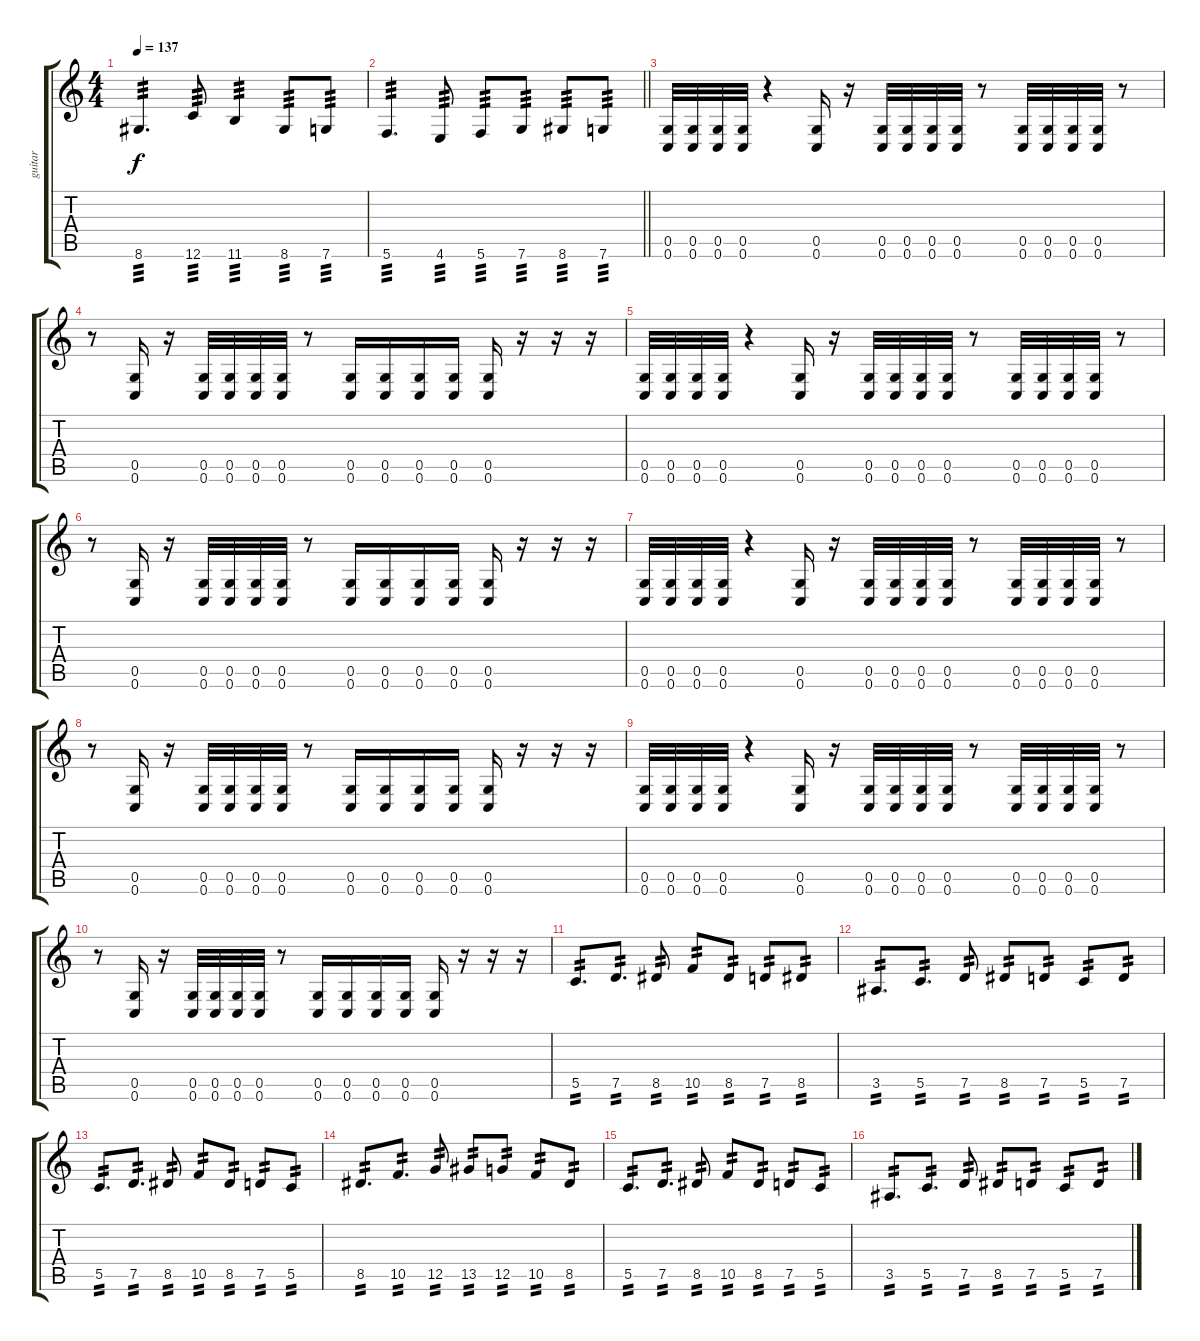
\track ("guitar" "guitar") {instrument distortionguitar}
\staff {score tabs}
\tuning (D4 A3 F3 C3 G2 C2) {hide}
\ts (4 4)
\tempo 137
\clef g2
\ks c
8.6.4{d tp 3 dy f} 12.6.8{tp 3} 11.6.4{tp 3} 8.6.8{tp 3} 7.6.8{tp 3} |
\barLineRight lightlight
5.6.4{d tp 3} 4.6.8{tp 3} 5.6.8{tp 3} 7.6.8{tp 3} 8.6.8{tp 3} 7.6.8{tp 3} |
(0.5 0.6).32 (0.5 0.6).32 (0.5 0.6).32 (0.5 0.6).32 r.4 (0.5 0.6).16 r.16 (0.5 0.6).32 (0.5 0.6).32 (0.5 0.6).32 (0.5 0.6).32 r.8 (0.5 0.6).32 (0.5 0.6).32 (0.5 0.6).32 (0.5 0.6).32 r.8 |
r.8 (0.5 0.6).16 r.16 (0.5 0.6).32 (0.5 0.6).32 (0.5 0.6).32 (0.5 0.6).32 r.8 (0.5 0.6).16 (0.5 0.6).16 (0.5 0.6).16 (0.5 0.6).16 (0.5 0.6).16 r.16 r.16 r.16 |
(0.5 0.6).32 (0.5 0.6).32 (0.5 0.6).32 (0.5 0.6).32 r.4 (0.5 0.6).16 r.16 (0.5 0.6).32 (0.5 0.6).32 (0.5 0.6).32 (0.5 0.6).32 r.8 (0.5 0.6).32 (0.5 0.6).32 (0.5 0.6).32 (0.5 0.6).32 r.8 |
r.8 (0.5 0.6).16 r.16 (0.5 0.6).32 (0.5 0.6).32 (0.5 0.6).32 (0.5 0.6).32 r.8 (0.5 0.6).16 (0.5 0.6).16 (0.5 0.6).16 (0.5 0.6).16 (0.5 0.6).16 r.16 r.16 r.16 |
(0.5 0.6).32 (0.5 0.6).32 (0.5 0.6).32 (0.5 0.6).32 r.4 (0.5 0.6).16 r.16 (0.5 0.6).32 (0.5 0.6).32 (0.5 0.6).32 (0.5 0.6).32 r.8 (0.5 0.6).32 (0.5 0.6).32 (0.5 0.6).32 (0.5 0.6).32 r.8 |
r.8 (0.5 0.6).16 r.16 (0.5 0.6).32 (0.5 0.6).32 (0.5 0.6).32 (0.5 0.6).32 r.8 (0.5 0.6).16 (0.5 0.6).16 (0.5 0.6).16 (0.5 0.6).16 (0.5 0.6).16 r.16 r.16 r.16 |
(0.5 0.6).32 (0.5 0.6).32 (0.5 0.6).32 (0.5 0.6).32 r.4 (0.5 0.6).16 r.16 (0.5 0.6).32 (0.5 0.6).32 (0.5 0.6).32 (0.5 0.6).32 r.8 (0.5 0.6).32 (0.5 0.6).32 (0.5 0.6).32 (0.5 0.6).32 r.8 |
r.8 (0.5 0.6).16 r.16 (0.5 0.6).32 (0.5 0.6).32 (0.5 0.6).32 (0.5 0.6).32 r.8 (0.5 0.6).16 (0.5 0.6).16 (0.5 0.6).16 (0.5 0.6).16 (0.5 0.6).16 r.16 r.16 r.16 |
5.5.8{d tp 2} 7.5.8{d tp 2} 8.5.8{tp 2} 10.5.8{tp 2} 8.5.8{tp 2} 7.5.8{tp 2} 8.5.8{tp 2} |
3.5.8{d tp 2} 5.5.8{d tp 2} 7.5.8{tp 2} 8.5.8{tp 2} 7.5.8{tp 2} 5.5.8{tp 2} 7.5.8{tp 2} |
5.5.8{d tp 2} 7.5.8{d tp 2} 8.5.8{tp 2} 10.5.8{tp 2} 8.5.8{tp 2} 7.5.8{tp 2} 5.5.8{tp 2} |
8.5.8{d tp 2} 10.5.8{d tp 2} 12.5.8{tp 2} 13.5.8{tp 2} 12.5.8{tp 2} 10.5.8{tp 2} 8.5.8{tp 2} |
5.5.8{d tp 2} 7.5.8{d tp 2} 8.5.8{tp 2} 10.5.8{tp 2} 8.5.8{tp 2} 7.5.8{tp 2} 5.5.8{tp 2} |
3.5.8{d tp 2} 5.5.8{d tp 2} 7.5.8{tp 2} 8.5.8{tp 2} 7.5.8{tp 2} 5.5.8{tp 2} 7.5.8{tp 2}
